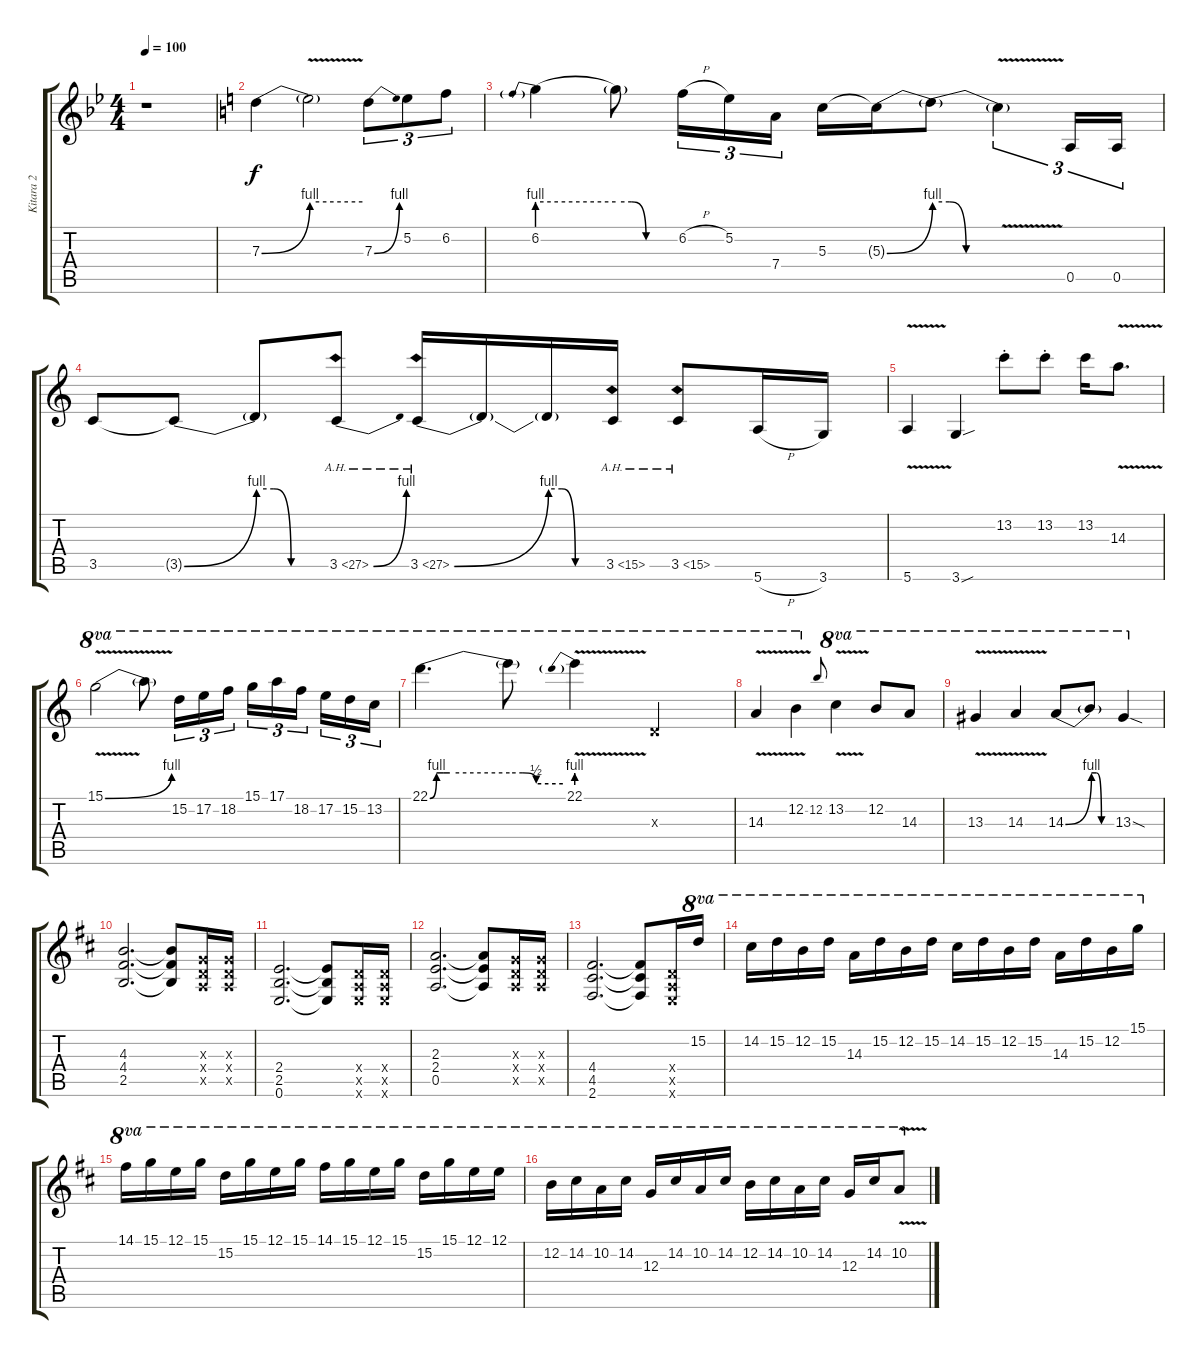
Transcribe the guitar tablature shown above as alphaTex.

\track ("Kitara 2" "Kitara 2") {instrument distortionguitar}
\staff {score tabs}
\tuning (E4 B3 G3 D3 A2 E2) {hide}
\ts (4 4)
\tempo 100
\clef g2
\ks gminor
r.1{dy f} |
\ks c
7.3{be (bend 0 0 60 4)}.4{volume 14 balance 6 instrument overdrivenguitar} 7.3{be (hold 0 4 60 4) v t}.2 7.3{be (bend 0 0 60 4)}.8{tu (3 2)} 5.2.8{tu (3 2)} 6.2.8{tu (3 2)} |
6.2{be (prebend 0 4 60 4)}.4 6.2{be (custom 0 4 15 4 30 0 60 0) t}.8 6.2{h}.16{tu (3 2)} 5.2.16{tu (3 2)} 7.4.16{tu (3 2)} 5.3.16 5.3{be (bend 0 0 60 4) t}.16 5.3{be (custom 0 4 15 4 30 0 60 0) t}.8 5.3{v t}.4{tu (3 2)} 0.5.16{tu (3 2)} 0.5.16{tu (3 2)} |
3.5.8 3.5{be (bend 0 0 60 4) t}.8 3.5{be (custom 0 4 15 4 30 0 60 0) t}.8 3.5{be (bend 0 0 60 4) ah 24}.8 3.5{be (bend 0 0 60 4) ah 24}.16 3.5{t}.16 3.5{be (custom 0 4 15 4 30 0 60 0) t}.16 3.5{ah 12}.16 3.5{ah 12}.8 5.6{h}.16 3.6.16 |
5.6{v}.4 3.6{sou}.4 13.2{st}.8 13.2{st}.8 13.2.16 14.3{v}.8{d} |
15.1{be (bend 0 0 60 4) v}.2{ot 8va} 15.1{t}.8{ot 8va} 15.2.16{tu (3 2) ot 8va} 17.2.16{tu (3 2) ot 8va} 18.2.16{tu (3 2) ot 8va} 15.1.16{tu (3 2) ot 8va} 17.1.16{tu (3 2) ot 8va} 18.2.16{tu (3 2) ot 8va beam splitsecondary} 17.2.16{tu (3 2) ot 8va} 15.2.16{tu (3 2) ot 8va} 13.2.16{tu (3 2) ot 8va} |
22.1{be (custom 0 0 5 4 10 4 15 4 60 4)}.4{d ot 8va} 22.1{be (custom 0 4 15 4 30 2 60 2) t}.8{ot 8va} 22.1{be (prebend 0 4 60 4) v}.4{ot 8va} 7.3{x}.4{ot 8va} |
14.3{v}.4{ot 8va} 12.2{v}.4{ot 8va} 12.2.8{gr onbeat} 13.2{v}.4{ot 8va} 12.2.8{ot 8va} 14.3.8{ot 8va} |
13.3{v}.4{ot 8va} 14.3{v}.4{ot 8va} 14.3{be (bend 0 0 60 4)}.8{ot 8va} 14.3{be (custom 0 4 15 4 30 0 60 0) t}.8{ot 8va} 13.3{sod}.4{ot 8va} |
\ks d
(4.3 4.4 2.5).2{d volume 13 balance 3 instrument distortionguitar} (4.3{t} 4.4{t} 2.5{t}).8 (0.3{x} 0.4{x} 0.5{x}).16 (0.3{x} 0.4{x} 0.5{x}).16 |
(2.4 2.5 0.6).2{d} (2.4{t} 2.5{t} 0.6{t}).8 (0.4{x} 0.5{x} 0.6{x}).16 (0.4{x} 0.5{x} 0.6{x}).16 |
(2.3 2.4 0.5).2{d} (2.3{t} 2.4{t} 0.5{t}).8 (0.3{x} 0.4{x} 0.5{x}).16 (0.3{x} 0.4{x} 0.5{x}).16 |
(4.4 4.5 2.6).2{d} (4.4{t} 4.5{t} 2.6{t}).8 (0.4{x} 0.5{x} 0.6{x}).16 15.2.16{ot 8va volume 13 balance 3 instrument overdrivenguitar} |
14.2.16{ot 8va} 15.2.16{ot 8va} 12.2.16{ot 8va} 15.2.16{ot 8va} 14.3.16{ot 8va} 15.2.16{ot 8va} 12.2.16{ot 8va} 15.2.16{ot 8va} 14.2.16{ot 8va} 15.2.16{ot 8va} 12.2.16{ot 8va} 15.2.16{ot 8va} 14.3.16{ot 8va} 15.2.16{ot 8va} 12.2.16{ot 8va} 15.1.16{ot 8va} |
14.1.16{ot 8va} 15.1.16{ot 8va} 12.1.16{ot 8va} 15.1.16{ot 8va} 15.2.16{ot 8va} 15.1.16{ot 8va} 12.1.16{ot 8va} 15.1.16{ot 8va} 14.1.16{ot 8va} 15.1.16{ot 8va} 12.1.16{ot 8va} 15.1.16{ot 8va} 15.2.16{ot 8va} 15.1.16{ot 8va} 12.1.16{ot 8va} 12.1.16{ot 8va} |
12.2.16{ot 8va} 14.2.16{ot 8va} 10.2.16{ot 8va} 14.2.16{ot 8va} 12.3.16{ot 8va} 14.2.16{ot 8va} 10.2.16{ot 8va} 14.2.16{ot 8va} 12.2.16{ot 8va} 14.2.16{ot 8va} 10.2.16{ot 8va} 14.2.16{ot 8va} 12.3.16{ot 8va} 14.2.16{ot 8va} 10.2{v}.8{ot 8va}
